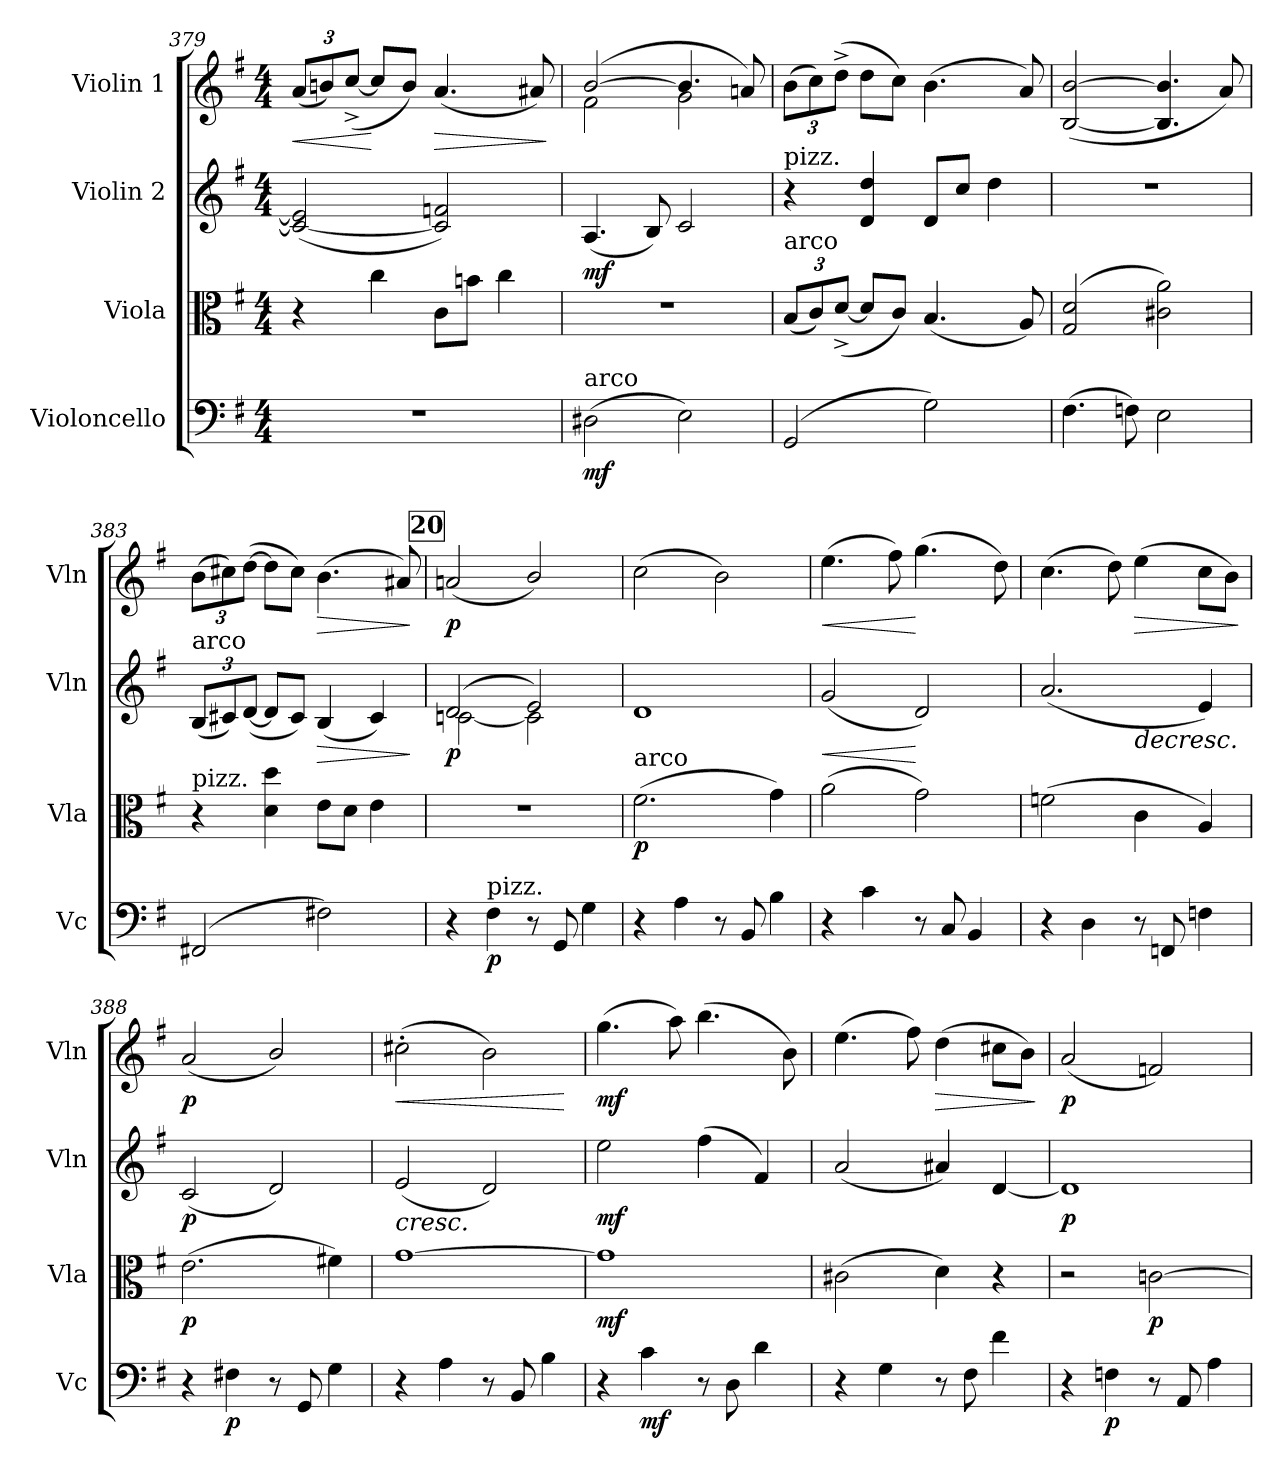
**kern	**dynam	**kern	**dynam	**kern	**dynam	**kern	**dynam
*part4	*part4	*part3	*part3	*part2	*part2	*part1	*part1
*staff4	*staff4	*staff3	*staff3	*staff2	*staff2	*staff1	*staff1
*I"Violoncello	*	*I"Viola	*	*I"Violin 2	*	*I"Violin 1	*
*I'Vc	*	*I'Vla	*	*I'Vln	*	*I'Vln	*
*clefF4	*	*clefC3	*	*clefG2	*	*clefG2	*
*k[f#]	*	*k[f#]	*	*k[f#]	*	*k[f#]	*
*M4/4	*	*M4/4	*	*M4/4	*	*M4/4	*
*	*	*	*	*	*	*Xbrackettup	*
=379	=379	=379	=379	=379	=379	=379	=379
!	!	!	!	!	!	!	!LO:HP:b
1r	.	4r	.	(>2c/_ 2e/]	.	(<12a/L	<
.	.	.	.	.	.	12bn/)	.
.	.	.	.	.	.	(<[12cc^/J	.
.	.	4cc\	.	.	.	8cc/L]	[
.	.	.	.	.	.	8b/J)	.
!	!	!	!	!	!	!	!LO:HP:b
.	.	8c\L	.	2c/] 2fn/)	.	(<4.a/	>
.	.	8bn\J	.	.	.	.	.
.	.	4cc\	.	.	.	.	.
.	.	.	.	.	.	8a#X/)	.
.	.	.	.	.	.	.	]
!!LO:LB:g=z
=380	=380	=380	=380	=380	=380	=380	=380
*	*	*	*	*	*	*^	*
!LO:TX:a:t=arco	!	!	!	!	!	!	!	!
!	!LO:DY:b	!	!	!	!LO:DY:b	!	!	!
(>2D#X\	mf	1r	.	(<4.A/	mf	(>[2b/	2f#\	.
.	.	.	.	8B/)	.	.	.	.
2E\)	.	.	.	2c/	.	4.b/]	2g\	.
.	.	.	.	.	.	8an/)	.	.
*	*	*	*	*	*	*v	*v	*
=381	=381	=381	=381	=381	=381	=381	=381
*	*	*Xbrackettup	*	*	*	*	*
!	!	!	!	!LO:TX:a:t=pizz.	!	!	!
!	!	!LO:TX:a:t=arco	!	!	!	!	!
(>2GG/	.	(<12B/L	.	4r	.	(>12b\L	.
.	.	12c/)	.	.	.	12cc\)	.
.	.	(<[12d^/J	.	.	.	(>12dd^\J	.
.	.	8d/L]	.	4d/ 4dd/	.	8dd\L	.
.	.	8c/J)	.	.	.	8cc\J)	.
2G\)	.	(<4.B/	.	8d/L	.	(>4.b\	.
.	.	.	.	8cc/J	.	.	.
.	.	.	.	4dd\	.	.	.
.	.	8A/)	.	.	.	8a/)	.
=382	=382	=382	=382	=382	=382	=382	=382
(>4.F#\	.	(>2G/ 2d/	.	1r	.	(<[2B/ [2b/	.
8Fn\)	.	.	.	.	.	.	.
2E\	.	2c#X\ 2a\)	.	.	.	4.B/] 4.b/]	.
.	.	.	.	.	.	8a/)	.
=383	=383	=383	=383	=383	=383	=383	=383
*	*	*	*	*Xbrackettup	*	*	*
!	!	!	!	!LO:TX:a:t=arco	!	!	!
!	!	!LO:TX:a:t=pizz.	!	!	!	!	!
(>2FF#X/	.	4r	.	(<12B/L	.	(>12b\L	.
.	.	.	.	12c#X/)	.	12cc#X\)	.
.	.	.	.	(<[12d/J	.	(>[12dd\J	.
.	.	4d\ 4dd\	.	8d/L]	.	8dd\L]	.
.	.	.	.	8c#/J)	.	8cc#\J)	.
!	!	!	!	!	!LO:HP:b	!	!LO:HP:b
2F#X\)	.	8e\L	.	(<4B/	>	(>4.b\	>
.	.	8d\J	.	.	.	.	.
.	.	4e\	.	4c#/)	.	.	.
.	.	.	.	.	.	8a#X/)	.
.	.	.	.	.	]	.	]
!!LO:LB:g=z
!!LO:REH:place=s1:a:B:fs=14:t=20
=384	=384	=384	=384	=384	=384	=384	=384
*	*	*	*	*^	*	*	*
!	!	!	!	!	!	!LO:DY:b	!	!LO:DY:b
4r	.	1r	.	(>2d/	[2cn\	p	(<2an/	p
!LO:TX:a:t=pizz.	!	!	!	!	!	!	!	!
!	!LO:DY:b	!	!	!	!	!	!	!
4F#\	p	.	.	.	.	.	.	.
8r	.	.	.	2e/)	2c\]	.	2b/)	.
8GG/	.	.	.	.	.	.	.	.
4G\	.	.	.	.	.	.	.	.
*	*	*	*	*v	*v	*	*	*
=385	=385	=385	=385	=385	=385	=385	=385
!	!	!LO:TX:a:t=arco	!	!	!	!	!
!	!	!	!LO:DY:b	!	!	!	!
4r	.	(>2.f#\	p	1d	.	(>2cc\	.
4A\	.	.	.	.	.	.	.
8r	.	.	.	.	.	2b\)	.
8BB/	.	.	.	.	.	.	.
4B\	.	4g\)	.	.	.	.	.
=386	=386	=386	=386	=386	=386	=386	=386
!	!	!	!	!	!LO:HP:b	!	!LO:HP:b
4r	.	(>2a\	.	(<2g/	<	(>4.ee\	<
4c\	.	.	.	.	.	.	.
.	.	.	.	.	.	8ff#\)	.
8r	.	2g\)	.	2d/)	[	(>4.gg\	[
8C/	.	.	.	.	.	.	.
4BB/	.	.	.	.	.	.	.
.	.	.	.	.	.	8dd\)	.
=387	=387	=387	=387	=387	=387	=387	=387
*	*	*	*	*^	*	*	*
4r	.	(>2fn\	.	(<2.a/	2ryy	.	(>4.cc\	.
4D\	.	.	.	.	.	.	.	.
.	.	.	.	.	.	.	8dd\)	.
!	!	!	!	!	!	!LO:HP:b	!	!LO:HP:b
8r	.	4c\	.	.	2ryy	>	(>4ee\	>
8FFn/	.	.	.	.	.	.	.	.
4Fn\	.	4A/)	.	4e/)	.	.	8cc\L	.
.	.	.	.	.	.	.	8b\J)	.
*	*	*	*	*v	*v	*	*	*
.	.	.	.	.	.	.	]
=388	=388	=388	=388	=388	=388	=388	=388
!	!	!	!LO:DY:b	!	!LO:DY:b	!	!LO:DY:b
4r	.	(>2.e\	p	(<2c/	p	(<2a/	p
!	!LO:DY:b	!	!	!	!	!	!
4F#X\	p	.	.	.	.	.	.
8r	.	.	.	2d/)	.	2b/)	.
8GG/	.	.	.	.	.	.	.
4G\	.	4f#X\)	.	.	.	.	.
!!LO:PB:g=z
=389	=389	=389	=389	=389	=389	=389	=389
!	!	!	!	!	!LO:HP:b	!	!LO:HP:b
4r	.	[1g	.	(<2e/	<	(>2cc#X'\	<
4A\	.	.	.	.	.	.	.
8r	.	.	.	2d/)	.	2b\)	.
8BB/	.	.	.	.	.	.	.
4B\	.	.	.	.	.	.	.
.	.	.	.	.	]	.	[
=390	=390	=390	=390	=390	=390	=390	=390
!	!	!	!LO:DY:b	!	!LO:DY:b	!	!LO:DY:b
4r	.	1g]	mf	2ee\	mf	(>4.gg\	mf
!	!LO:DY:b	!	!	!	!	!	!
4c\	mf	.	.	.	.	.	.
.	.	.	.	.	.	8aa\)	.
8r	.	.	.	(>4ff#\	.	(>4.bb\	.
8D\	.	.	.	.	.	.	.
4d\	.	.	.	4f#/)	.	.	.
.	.	.	.	.	.	8b\)	.
=391	=391	=391	=391	=391	=391	=391	=391
4r	.	(>2c#X\	.	(<2a/	.	(>4.ee\	.
4G\	.	.	.	.	.	.	.
.	.	.	.	.	.	8ff#\)	.
!	!	!	!	!	!	!	!LO:HP:b
8r	.	4d\)	.	4a#X/)	.	(>4dd\	>
8F#\	.	.	.	.	.	.	.
4f#\	.	4r	.	[4d/	.	8cc#X\L	.
.	.	.	.	.	.	8b\J)	.
.	.	.	.	.	[	.	]
=392	=392	=392	=392	=392	=392	=392	=392
!	!	!	!	!	!LO:DY:b	!	!LO:DY:b
4r	.	2r	.	1d]	p	(<2a/	p
!	!LO:DY:b	!	!	!	!	!	!
4Fn\	p	.	.	.	.	.	.
!	!	!	!LO:DY:b	!	!	!	!
8r	.	[2cn\	p	.	.	2fn/)	.
8AA/	.	.	.	.	.	.	.
4A\	.	.	.	.	.	.	.
=	=	=	=	=	=	=	=
*-	*-	*-	*-	*-	*-	*-	*-
